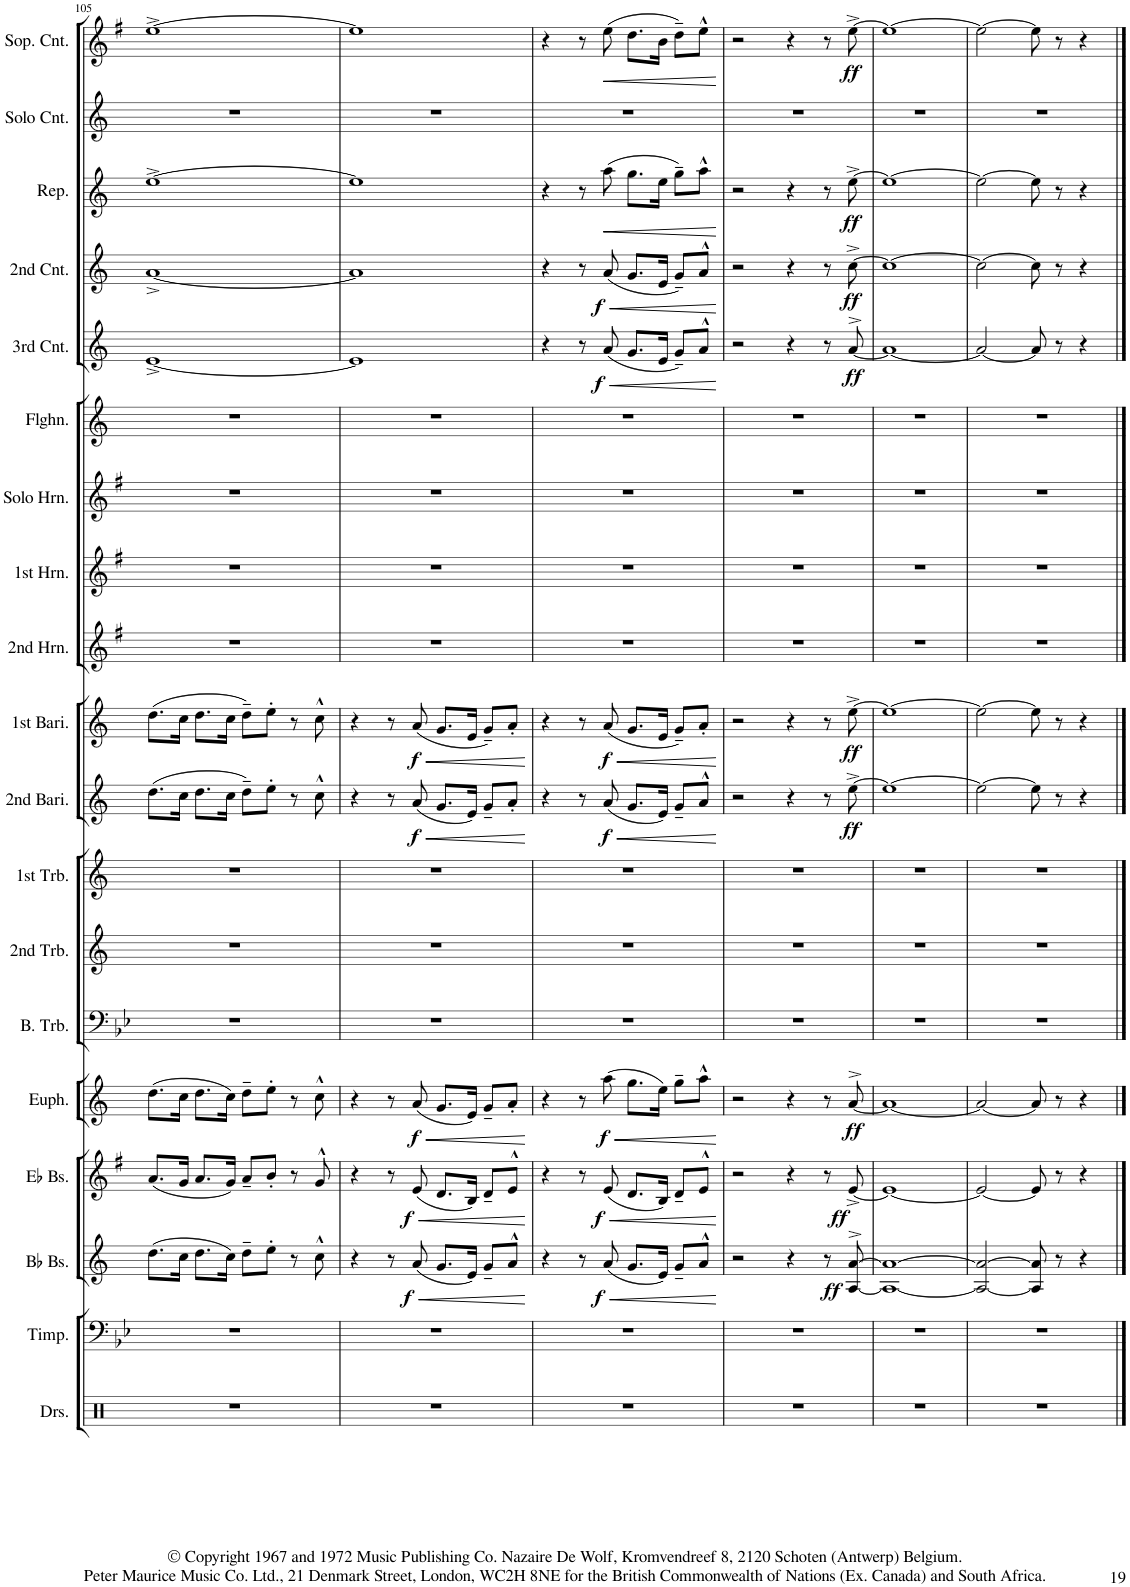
**kern	**kern	**kern	**dynam	**kern	**dynam	**kern	**dynam	**kern	**kern	**kern	**kern	**dynam	**kern	**dynam	**kern	**kern	**kern	**kern	**kern	**dynam	**kern	**dynam	**kern	**dynam	**kern	**kern	**dynam
*part19	*part18	*part17	*part17	*part16	*part16	*part15	*part15	*part14	*part13	*part12	*part11	*part11	*part10	*part10	*part9	*part8	*part7	*part6	*part5	*part5	*part4	*part4	*part3	*part3	*part2	*part1	*part1
*staff19	*staff18	*staff17	*staff17	*staff16	*staff16	*staff15	*staff15	*staff14	*staff13	*staff12	*staff11	*staff11	*staff10	*staff10	*staff9	*staff8	*staff7	*staff6	*staff5	*staff5	*staff4	*staff4	*staff3	*staff3	*staff2	*staff1	*staff1
*I"Drumset	*I"Timpani	*I"Bb Bass	*	*I"Eb Bass	*	*I"Euphonium	*	*I"Bass Trombone	*I"2nd Trombone	*I"1st Trombone	*I"2nd Baritone	*	*I"1st Baritone	*	*I"2nd Horn	*I"1st Horn	*I"Solo Horn	*I"Flugelhorn	*I"3rd Cornet	*	*I"2nd Cornet	*	*I"Repiano	*	*I"Solo Cornet	*I"Soprano Cornet	*
*I'Drs.	*I'Timp.	*I'Bb Bs.	*	*I'Eb Bs.	*	*I'Euph.	*	*I'B. Trb.	*I'2nd Trb.	*I'1st Trb.	*I'2nd Bari.	*	*I'1st Bari.	*	*I'2nd Hrn.	*I'1st Hrn.	*I'Solo Hrn.	*I'Flghn.	*I'3rd Cnt.	*	*I'2nd Cnt.	*	*I'Rep.	*	*I'Solo Cnt.	*I'Sop. Cnt.	*
!!LO:PB:g=z
*clefX	*clefF4	*clefG2	*	*clefG2	*	*clefG2	*	*clefF4	*clefG2	*clefG2	*clefG2	*	*clefG2	*	*clefG2	*clefG2	*clefG2	*clefG2	*clefG2	*	*clefG2	*	*clefG2	*	*clefG2	*clefG2	*
*	*	*Trd15c26	*	*Trd12c21	*	*Trd8c14	*	*Trd7c12	*Trd1c2	*Trd1c2	*Trd1c2	*	*Trd1c2	*	*Trd5c9	*Trd5c9	*Trd5c9	*Trd1c2	*Trd1c2	*	*Trd1c2	*	*Trd1c2	*	*Trd1c2	*Trd-2c-3	*
*k[]	*k[b-e-]	*k[]	*	*k[f#]	*	*k[]	*	*k[b-e-]	*k[]	*k[]	*k[]	*	*k[]	*	*k[f#]	*k[f#]	*k[f#]	*k[]	*k[]	*	*k[]	*	*k[]	*	*k[]	*k[f#]	*
*M2/2	*M2/2	*M2/2	*	*M2/2	*	*M2/2	*	*M2/2	*M2/2	*M2/2	*M2/2	*	*M2/2	*	*M2/2	*M2/2	*M2/2	*M2/2	*M2/2	*	*M2/2	*	*M2/2	*	*M2/2	*M2/2	*
*met(c|)	*met(c|)	*met(c|)	*	*met(c|)	*	*met(c|)	*	*met(c|)	*met(c|)	*met(c|)	*met(c|)	*	*met(c|)	*	*met(c|)	*met(c|)	*met(c|)	*met(c|)	*met(c|)	*	*met(c|)	*	*met(c|)	*	*met(c|)	*met(c|)	*
=105	=105	=105	=105	=105	=105	=105	=105	=105	=105	=105	=105	=105	=105	=105	=105	=105	=105	=105	=105	=105	=105	=105	=105	=105	=105	=105	=105
1r	1r	(8.dd\L	.	(8.a/L	.	(8.dd\L	.	1r	1r	1r	(8.dd\L	.	(8.dd\L	.	1r	1r	1r	1r	[1e^	.	[1a^	.	[1ee^	.	1r	[1ee^	.
.	.	16cc\Jk	.	16g/Jk	.	16cc\Jk	.	.	.	.	16cc\Jk	.	16cc\Jk	.	.	.	.	.	.	.	.	.	.	.	.	.	.
.	.	8.dd\L	.	8.a/L	.	8.dd\L	.	.	.	.	8.dd\L	.	8.dd\L	.	.	.	.	.	.	.	.	.	.	.	.	.	.
.	.	16cc\Jk)	.	16g/Jk)	.	16cc\Jk)	.	.	.	.	16cc\Jk	.	16cc\Jk	.	.	.	.	.	.	.	.	.	.	.	.	.	.
.	.	8dd~\L	.	8a~/L	.	8dd~\L	.	.	.	.	8dd~\L)	.	8dd~\L)	.	.	.	.	.	.	.	.	.	.	.	.	.	.
.	.	8ee'\J	.	8b'/J	.	8ee'\J	.	.	.	.	8ee'\J	.	8ee'\J	.	.	.	.	.	.	.	.	.	.	.	.	.	.
.	.	8r	.	8r	.	8r	.	.	.	.	8r	.	8r	.	.	.	.	.	.	.	.	.	.	.	.	.	.
.	.	8cc^^\	.	8g^^/	.	8cc^^\	.	.	.	.	8cc^^\	.	8cc^^\	.	.	.	.	.	.	.	.	.	.	.	.	.	.
=106	=106	=106	=106	=106	=106	=106	=106	=106	=106	=106	=106	=106	=106	=106	=106	=106	=106	=106	=106	=106	=106	=106	=106	=106	=106	=106	=106
1r	1r	4r	.	4r	.	4r	.	1r	1r	1r	4r	.	4r	.	1r	1r	1r	1r	1e]	.	1a]	.	1ee]	.	1r	1ee]	.
.	.	8r	.	8r	.	8r	.	.	.	.	8r	.	8r	.	.	.	.	.	.	.	.	.	.	.	.	.	.
!	!	!	!LO:HP:b	!	!LO:HP:b	!	!LO:HP:b	!	!	!	!	!LO:HP:b	!	!LO:HP:b	!	!	!	!	!	!	!	!	!	!	!	!	!
!	!	!	!LO:DY:n=1:b	!	!LO:DY:n=1:b	!	!LO:DY:n=1:b	!	!	!	!	!LO:DY:n=1:b	!	!LO:DY:n=1:b	!	!	!	!	!	!	!	!	!	!	!	!	!
.	.	(8a/	< f	(8e/	< f	(8a/	< f	.	.	.	(8a/	< f	(8a/	< f	.	.	.	.	.	.	.	.	.	.	.	.	.
.	.	8.g/L	.	8.d/L	.	8.g/L	.	.	.	.	8.g/L	.	8.g/L	.	.	.	.	.	.	.	.	.	.	.	.	.	.
.	.	16e/Jk)	.	16B/Jk)	.	16e/Jk)	.	.	.	.	16e/Jk)	.	16e/Jk	.	.	.	.	.	.	.	.	.	.	.	.	.	.
.	.	8g~/L	.	8d~/L	.	8g~/L	.	.	.	.	8g~/L	.	8g~/L)	.	.	.	.	.	.	.	.	.	.	.	.	.	.
.	.	8a^^/J	.	8e^^/J	.	8a'/J	.	.	.	.	8a'/J	.	8a'/J	.	.	.	.	.	.	.	.	.	.	.	.	.	.
.	.	.	[	.	[	.	[	.	.	.	.	[	.	[	.	.	.	.	.	.	.	.	.	.	.	.	.
=107	=107	=107	=107	=107	=107	=107	=107	=107	=107	=107	=107	=107	=107	=107	=107	=107	=107	=107	=107	=107	=107	=107	=107	=107	=107	=107	=107
1r	1r	4r	.	4r	.	4r	.	1r	1r	1r	4r	.	4r	.	1r	1r	1r	1r	4r	.	4r	.	4r	.	1r	4r	.
.	.	8r	.	8r	.	8r	.	.	.	.	8r	.	8r	.	.	.	.	.	8r	.	8r	.	8r	.	.	8r	.
!	!	!	!LO:HP:b	!	!LO:HP:b	!	!LO:HP:b	!	!	!	!	!LO:HP:b	!	!LO:HP:b	!	!	!	!	!	!LO:HP:b	!	!LO:HP:b	!	!LO:HP:b	!	!	!LO:HP:b
!	!	!	!LO:DY:n=1:b	!	!LO:DY:n=1:b	!	!LO:DY:n=1:b	!	!	!	!	!LO:DY:n=1:b	!	!LO:DY:n=1:b	!	!	!	!	!	!LO:DY:n=1:b	!	!LO:DY:n=1:b	!	!	!	!	!
.	.	(8a/	< f	(8e/	< f	(8aa\	< f	.	.	.	(8a/	< f	(8a/	< f	.	.	.	.	(8a/	< f	(8a/	< f	(8aa\	<	.	(8ee\	<
.	.	8.g/L	.	8.d/L	.	8.gg\L	.	.	.	.	8.g/L	.	8.g/L	.	.	.	.	.	8.g/L	.	8.g/L	.	8.gg\L	.	.	8.dd\L	.
.	.	16e/Jk)	.	16B/Jk)	.	16ee\Jk)	.	.	.	.	16e/Jk)	.	16e/Jk	.	.	.	.	.	16e/Jk	.	16e/Jk	.	16ee\Jk	.	.	16b\Jk	.
.	.	8g~/L	.	8d~/L	.	8gg~\L	.	.	.	.	8g~/L	.	8g~/L)	.	.	.	.	.	8g~/L)	.	8g~/L)	.	8gg~\L)	.	.	8dd~\L)	.
.	.	8a^^/J	.	8e^^/J	.	8aa^^\J	.	.	.	.	8a^^/J	.	8a'/J	.	.	.	.	.	8a^^/J	.	8a^^/J	.	8aa^^\J	.	.	8ee^^\J	.
.	.	.	[	.	[	.	[	.	.	.	.	[	.	[	.	.	.	.	.	[	.	[	.	[	.	.	[
=108	=108	=108	=108	=108	=108	=108	=108	=108	=108	=108	=108	=108	=108	=108	=108	=108	=108	=108	=108	=108	=108	=108	=108	=108	=108	=108	=108
1r	1r	2r	.	2r	.	2r	.	1r	1r	1r	2r	.	2r	.	1r	1r	1r	1r	2r	.	2r	.	2r	.	1r	2r	.
.	.	4r	.	4r	.	4r	.	.	.	.	4r	.	4r	.	.	.	.	.	4r	.	4r	.	4r	.	.	4r	.
.	.	8r	.	8r	.	8r	.	.	.	.	8r	.	8r	.	.	.	.	.	8r	.	8r	.	8r	.	.	8r	.
!	!	!	!LO:DY:b	!	!LO:DY:b	!	!LO:DY:b	!	!	!	!	!LO:DY:b	!	!LO:DY:b	!	!	!	!	!	!LO:DY:b	!	!LO:DY:b	!	!LO:DY:b	!	!	!LO:DY:b
.	.	[8A/^> [8a/^>	ff	[8e^/	ff	[8a^>/	ff	.	.	.	[8ee^>\	ff	[8ee^>\	ff	.	.	.	.	[8a^>/	ff	[8cc^>\	ff	[8ee^>\	ff	.	[8ee^>\	ff
=109	=109	=109	=109	=109	=109	=109	=109	=109	=109	=109	=109	=109	=109	=109	=109	=109	=109	=109	=109	=109	=109	=109	=109	=109	=109	=109	=109
1r	1r	1A_ 1a_	.	1e_	.	1a_	.	1r	1r	1r	1ee_	.	1ee_	.	1r	1r	1r	1r	1a_	.	1cc_	.	1ee_	.	1r	1ee_	.
=110	=110	=110	=110	=110	=110	=110	=110	=110	=110	=110	=110	=110	=110	=110	=110	=110	=110	=110	=110	=110	=110	=110	=110	=110	=110	=110	=110
1r	1r	2A/_ 2a/_	.	2e/_	.	2a/_	.	1r	1r	1r	2ee\_	.	2ee\_	.	1r	1r	1r	1r	2a/_	.	2cc\_	.	2ee\_	.	1r	2ee\_	.
.	.	8A/] 8a/]	.	8e/]	.	8a/]	.	.	.	.	8ee\]	.	8ee\]	.	.	.	.	.	8a/]	.	8cc\]	.	8ee\]	.	.	8ee\]	.
.	.	8r	.	8r	.	8r	.	.	.	.	8r	.	8r	.	.	.	.	.	8r	.	8r	.	8r	.	.	8r	.
.	.	4r	.	4r	.	4r	.	.	.	.	4r	.	4r	.	.	.	.	.	4r	.	4r	.	4r	.	.	4r	.
==	==	==	==	==	==	==	==	==	==	==	==	==	==	==	==	==	==	==	==	==	==	==	==	==	==	==	==
*-	*-	*-	*-	*-	*-	*-	*-	*-	*-	*-	*-	*-	*-	*-	*-	*-	*-	*-	*-	*-	*-	*-	*-	*-	*-	*-	*-
